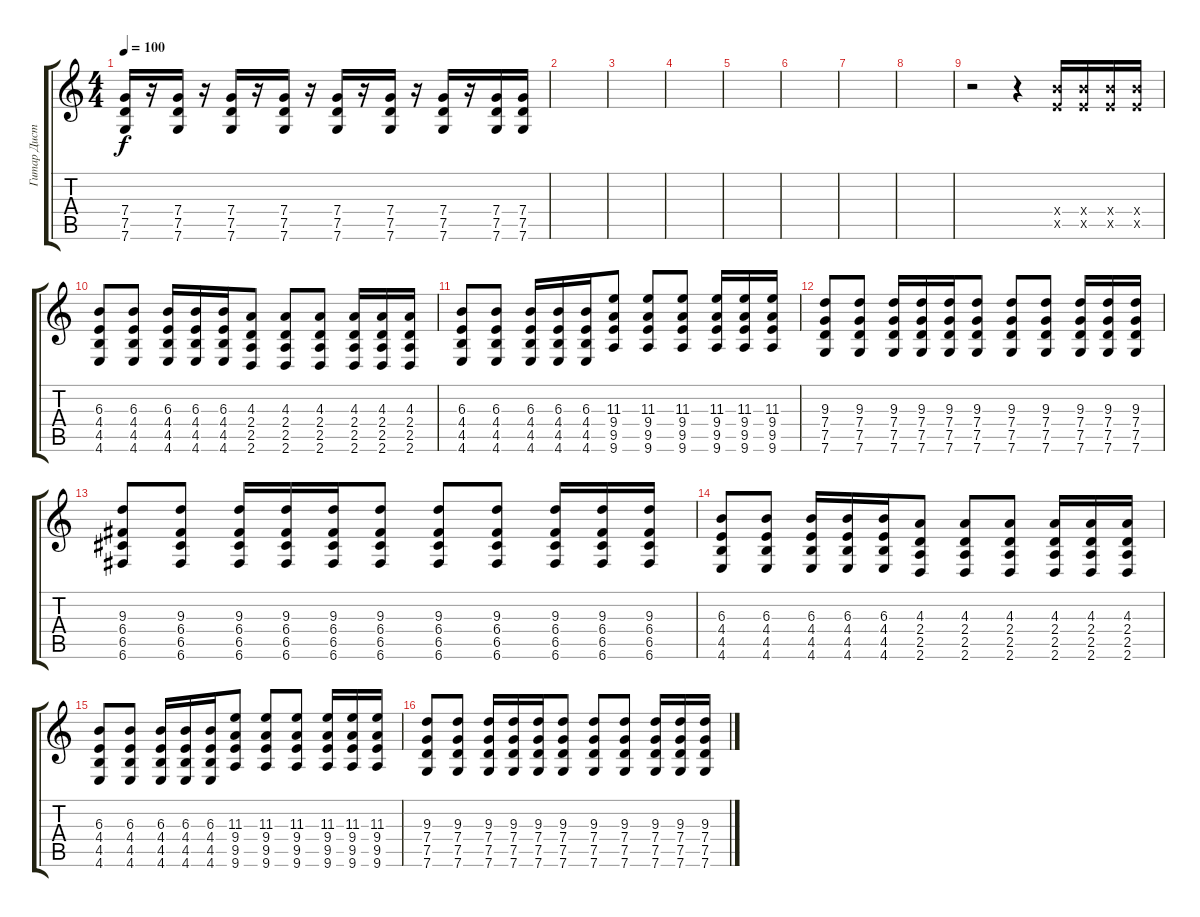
\track ("Гитар Дисторшн" "Гитар Дист") {instrument distortionguitar}
\staff {score tabs}
\tuning (D4 A3 F3 C3 G2 C2) {hide}
\ts (4 4)
\tempo 100
\clef g2
\ks c
(7.4 7.5 7.6).16{dy f} r.16 (7.4 7.5 7.6).16 r.16 (7.4 7.5 7.6).16 r.16 (7.4 7.5 7.6).16 r.16 (7.4 7.5 7.6).16 r.16 (7.4 7.5 7.6).16 r.16 (7.4 7.5 7.6).16 r.16 (7.4 7.5 7.6).16 (7.4 7.5 7.6).16 |
|
|
|
|
|
|
|
r.2 r.4 (11.4{x} 9.5{x}).16 (11.4{x} 9.5{x}).16 (11.4{x} 9.5{x}).16 (11.4{x} 9.5{x}).16 |
(6.3 4.4 4.5 4.6).8 (6.3 4.4 4.5 4.6).8 (6.3 4.4 4.5 4.6).16 (6.3 4.4 4.5 4.6).16 (6.3 4.4 4.5 4.6).16 (4.3 2.4 2.5 2.6).8 (4.3 2.4 2.5 2.6).8 (4.3 2.4 2.5 2.6).8 (4.3 2.4 2.5 2.6).16 (4.3 2.4 2.5 2.6).16 (4.3 2.4 2.5 2.6).16 |
(6.3 4.4 4.5 4.6).8 (6.3 4.4 4.5 4.6).8 (6.3 4.4 4.5 4.6).16 (6.3 4.4 4.5 4.6).16 (6.3 4.4 4.5 4.6).16 (11.3 9.4 9.5 9.6).8 (11.3 9.4 9.5 9.6).8 (11.3 9.4 9.5 9.6).8 (11.3 9.4 9.5 9.6).16 (11.3 9.4 9.5 9.6).16 (11.3 9.4 9.5 9.6).16 |
(9.3 7.4 7.5 7.6).8 (9.3 7.4 7.5 7.6).8 (9.3 7.4 7.5 7.6).16 (9.3 7.4 7.5 7.6).16 (9.3 7.4 7.5 7.6).16 (9.3 7.4 7.5 7.6).8 (9.3 7.4 7.5 7.6).8 (9.3 7.4 7.5 7.6).8 (9.3 7.4 7.5 7.6).16 (9.3 7.4 7.5 7.6).16 (9.3 7.4 7.5 7.6).16 |
(9.3 6.4 6.5 6.6).8 (9.3 6.4 6.5 6.6).8 (9.3 6.4 6.5 6.6).16 (9.3 6.4 6.5 6.6).16 (9.3 6.4 6.5 6.6).16 (9.3 6.4 6.5 6.6).8 (9.3 6.4 6.5 6.6).8 (9.3 6.4 6.5 6.6).8 (9.3 6.4 6.5 6.6).16 (9.3 6.4 6.5 6.6).16 (9.3 6.4 6.5 6.6).16 |
(6.3 4.4 4.5 4.6).8 (6.3 4.4 4.5 4.6).8 (6.3 4.4 4.5 4.6).16 (6.3 4.4 4.5 4.6).16 (6.3 4.4 4.5 4.6).16 (4.3 2.4 2.5 2.6).8 (4.3 2.4 2.5 2.6).8 (4.3 2.4 2.5 2.6).8 (4.3 2.4 2.5 2.6).16 (4.3 2.4 2.5 2.6).16 (4.3 2.4 2.5 2.6).16 |
(6.3 4.4 4.5 4.6).8 (6.3 4.4 4.5 4.6).8 (6.3 4.4 4.5 4.6).16 (6.3 4.4 4.5 4.6).16 (6.3 4.4 4.5 4.6).16 (11.3 9.4 9.5 9.6).8 (11.3 9.4 9.5 9.6).8 (11.3 9.4 9.5 9.6).8 (11.3 9.4 9.5 9.6).16 (11.3 9.4 9.5 9.6).16 (11.3 9.4 9.5 9.6).16 |
(9.3 7.4 7.5 7.6).8 (9.3 7.4 7.5 7.6).8 (9.3 7.4 7.5 7.6).16 (9.3 7.4 7.5 7.6).16 (9.3 7.4 7.5 7.6).16 (9.3 7.4 7.5 7.6).8 (9.3 7.4 7.5 7.6).8 (9.3 7.4 7.5 7.6).8 (9.3 7.4 7.5 7.6).16 (9.3 7.4 7.5 7.6).16 (9.3 7.4 7.5 7.6).16
